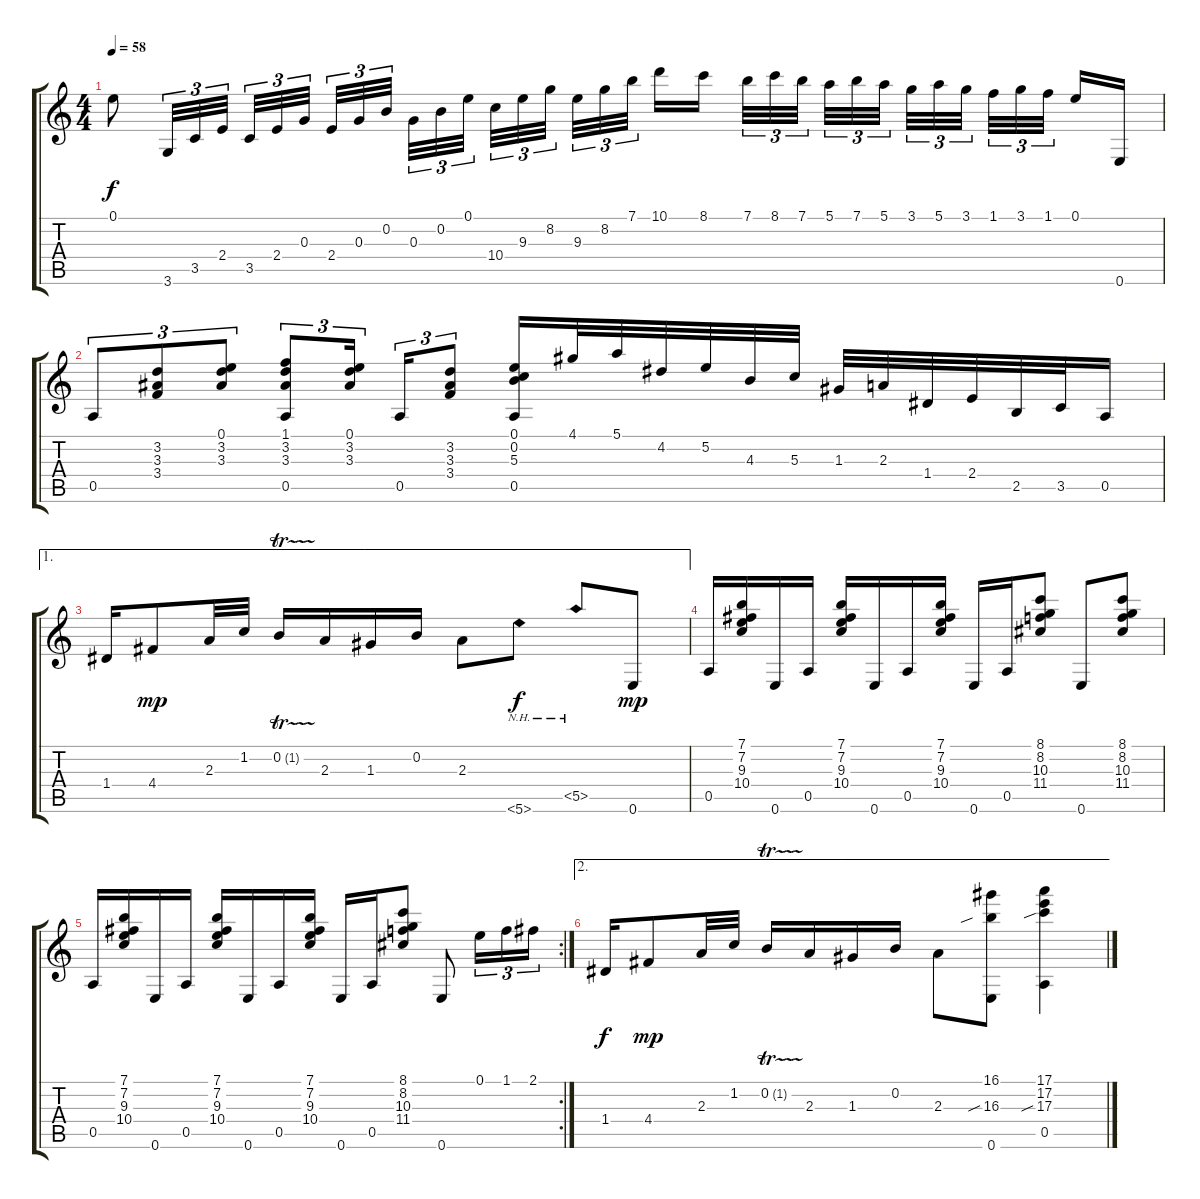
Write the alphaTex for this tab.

\track "" {instrument acousticguitarnylon}
\staff {score tabs}
\tuning (E4 B3 G3 D3 A2 E2) {hide}
\ts (4 4)
\tempo 58
\clef g2
\ks c
0.1.8{dy f} 3.6.32{tu (3 2)} 3.5.32{tu (3 2)} 2.4.32{tu (3 2) beam splitsecondary} 3.5.32{tu (3 2)} 2.4.32{tu (3 2)} 0.3.32{tu (3 2)} 2.4.32{tu (3 2)} 0.3.32{tu (3 2)} 0.2.32{tu (3 2) beam splitsecondary} 0.3.32{tu (3 2)} 0.2.32{tu (3 2)} 0.1.32{tu (3 2) beam splitsecondary} 10.4.32{tu (3 2)} 9.3.32{tu (3 2)} 8.2.32{tu (3 2) beam splitsecondary} 9.3.32{tu (3 2)} 8.2.32{tu (3 2)} 7.1.32{tu (3 2)} 10.1.16 8.1.16{beam splitsecondary} 7.1.32{tu (3 2)} 8.1.32{tu (3 2)} 7.1.32{tu (3 2) beam splitsecondary} 5.1.32{tu (3 2)} 7.1.32{tu (3 2)} 5.1.32{tu (3 2)} 3.1.32{tu (3 2)} 5.1.32{tu (3 2)} 3.1.32{tu (3 2) beam splitsecondary} 1.1.32{tu (3 2)} 3.1.32{tu (3 2)} 1.1.32{tu (3 2) beam splitsecondary} 0.1.16 0.6.16 |
0.5.8{tu (3 2)} (3.2 3.3 3.4).8{tu (3 2)} (0.1 3.2 3.3).8{tu (3 2)} (1.1 3.2 3.3 0.5).8{tu (3 2)} (0.1 3.2 3.3).16{tu (3 2) beam splitsecondary} 0.5.16{tu (3 2)} (3.2 3.3 3.4).8{tu (3 2)} (0.1 0.2 5.3 0.5).16 4.1.32 5.1.32 4.2.32 5.2.32 4.3.32 5.3.32 1.3.32 2.3.32 1.4.32 2.4.32 2.5.32 3.5.32 0.5.16 |
\ae 1
1.4.16 4.4.8{dy mp} 2.3.32 1.2.32 0.2{tr (1 32)}.16 2.3.16 1.3.16 0.2.16 2.3.8 5.6{nh}.8{dy f} 5.5{nh}.8 0.6.8{dy mp} |
0.5.16 (7.1 7.2 9.3 10.4).16 0.6.16 0.5.16 (7.1 7.2 9.3 10.4).16 0.6.16 0.5.16 (7.1 7.2 9.3 10.4).16 0.6.16 0.5.16 (8.1 8.2 10.3 11.4).8 0.6.8 (8.1 8.2 10.3 11.4).8 |
\rc 2
0.5.16 (7.1 7.2 9.3 10.4).16 0.6.16 0.5.16 (7.1 7.2 9.3 10.4).16 0.6.16 0.5.16 (7.1 7.2 9.3 10.4).16 0.6.16 0.5.16 (8.1 8.2 10.3 11.4).8 0.6.8 0.1.16{tu (3 2)} 1.1.16{tu (3 2)} 2.1.16{tu (3 2)} |
\ae 2
1.4.16{dy f} 4.4.8{dy mp} 2.3.32 1.2.32 0.2{tr (1 64)}.16 2.3.16 1.3.16 0.2.16 2.3.8 (16.1 16.3{sib} 0.6).8 (17.1 17.2 17.3{sib} 0.5).4
